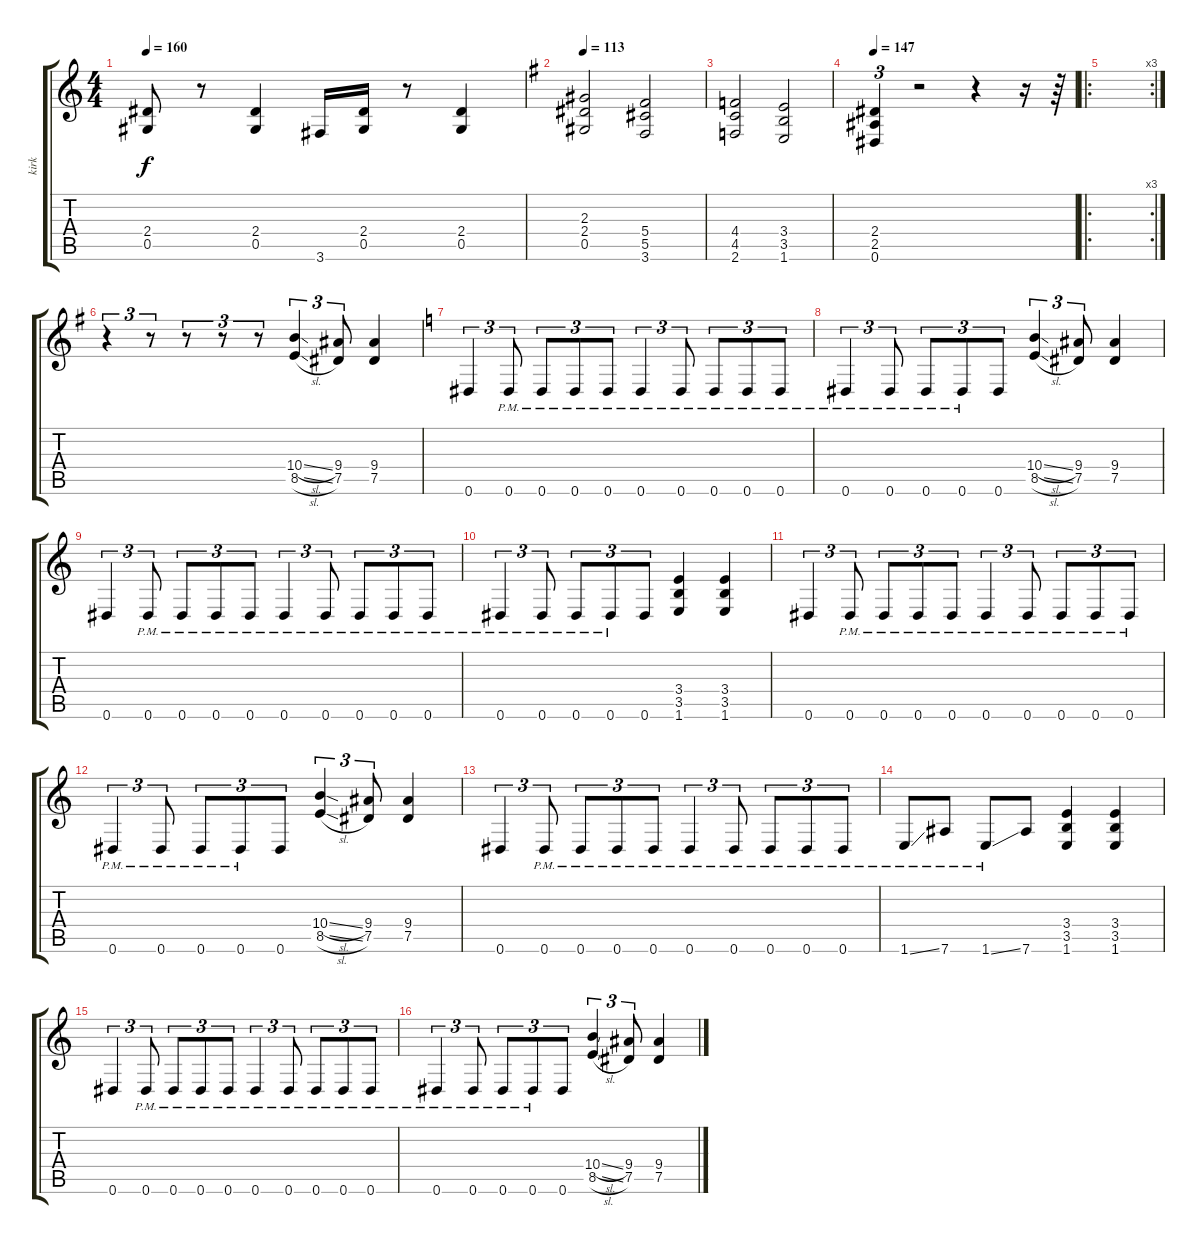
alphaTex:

\track ("kirk" "kirk") {instrument distortionguitar}
\staff {score tabs}
\tuning (Eb4 Bb3 Gb3 Db3 Ab2 Eb2) {hide}
\ts (4 4)
\tempo 160
\clef g2
\ks c
(2.4 0.5).8{dy f} r.8 (2.4 0.5).4 3.6.16 (2.4 0.5).16 r.8 (2.4 0.5).4 |
\tempo 113
\ks g
(2.3 2.4 0.5).2 (5.4 5.5 3.6).2 |
(4.4 4.5 2.6).2 (3.4 3.5 1.6).2 |
\tempo 147
(2.4 2.5 0.6).4{tu (3 2)} r.2 r.4 r.16 r.64 |
\ro
\rc 3
|
r.4{tu (3 2)} r.8{tu (3 2)} r.8{tu (3 2)} r.8{tu (3 2)} r.8{tu (3 2)} (10.4{sl} 8.5{sl}).4{tu (3 2)} (9.4 7.5).8{tu (3 2)} (9.4 7.5).4 |
\ks c
0.6.4{tu (3 2) instrument distortionguitar} 0.6{pm}.8{tu (3 2)} 0.6{pm}.8{tu (3 2)} 0.6{pm}.8{tu (3 2)} 0.6{pm}.8{tu (3 2)} 0.6{pm}.4{tu (3 2)} 0.6{pm}.8{tu (3 2)} 0.6{pm}.8{tu (3 2)} 0.6{pm}.8{tu (3 2)} 0.6{pm}.8{tu (3 2)} |
0.6{pm}.4{tu (3 2)} 0.6{pm}.8{tu (3 2)} 0.6{pm}.8{tu (3 2)} 0.6{pm}.8{tu (3 2)} 0.6.8{tu (3 2)} (10.4{sl} 8.5{sl}).4{tu (3 2)} (9.4 7.5).8{tu (3 2)} (9.4 7.5).4 |
0.6.4{tu (3 2)} 0.6{pm}.8{tu (3 2)} 0.6{pm}.8{tu (3 2)} 0.6{pm}.8{tu (3 2)} 0.6{pm}.8{tu (3 2)} 0.6{pm}.4{tu (3 2)} 0.6{pm}.8{tu (3 2)} 0.6{pm}.8{tu (3 2)} 0.6{pm}.8{tu (3 2)} 0.6{pm}.8{tu (3 2)} |
0.6{pm}.4{tu (3 2)} 0.6{pm}.8{tu (3 2)} 0.6{pm}.8{tu (3 2)} 0.6{pm}.8{tu (3 2)} 0.6.8{tu (3 2)} (3.4 3.5 1.6).4 (3.4 3.5 1.6).4 |
0.6.4{tu (3 2)} 0.6{pm}.8{tu (3 2)} 0.6{pm}.8{tu (3 2)} 0.6{pm}.8{tu (3 2)} 0.6{pm}.8{tu (3 2)} 0.6{pm}.4{tu (3 2)} 0.6{pm}.8{tu (3 2)} 0.6{pm}.8{tu (3 2)} 0.6{pm}.8{tu (3 2)} 0.6{pm}.8{tu (3 2)} |
0.6{pm}.4{tu (3 2)} 0.6{pm}.8{tu (3 2)} 0.6{pm}.8{tu (3 2)} 0.6{pm}.8{tu (3 2)} 0.6.8{tu (3 2)} (10.4{sl} 8.5{sl}).4{tu (3 2)} (9.4 7.5).8{tu (3 2)} (9.4 7.5).4 |
0.6.4{tu (3 2)} 0.6{pm}.8{tu (3 2)} 0.6{pm}.8{tu (3 2)} 0.6{pm}.8{tu (3 2)} 0.6{pm}.8{tu (3 2)} 0.6{pm}.4{tu (3 2)} 0.6{pm}.8{tu (3 2)} 0.6{pm}.8{tu (3 2)} 0.6{pm}.8{tu (3 2)} 0.6{pm}.8{tu (3 2)} |
1.6{ss pm}.8 7.6{pm}.8 1.6{ss pm}.8 7.6.8 (3.4 3.5 1.6).4 (3.4 3.5 1.6).4 |
0.6.4{tu (3 2)} 0.6{pm}.8{tu (3 2)} 0.6{pm}.8{tu (3 2)} 0.6{pm}.8{tu (3 2)} 0.6{pm}.8{tu (3 2)} 0.6{pm}.4{tu (3 2)} 0.6{pm}.8{tu (3 2)} 0.6{pm}.8{tu (3 2)} 0.6{pm}.8{tu (3 2)} 0.6{pm}.8{tu (3 2)} |
0.6{pm}.4{tu (3 2)} 0.6{pm}.8{tu (3 2)} 0.6{pm}.8{tu (3 2)} 0.6{pm}.8{tu (3 2)} 0.6.8{tu (3 2)} (10.4{sl} 8.5{sl}).4{tu (3 2)} (9.4 7.5).8{tu (3 2)} (9.4 7.5).4
